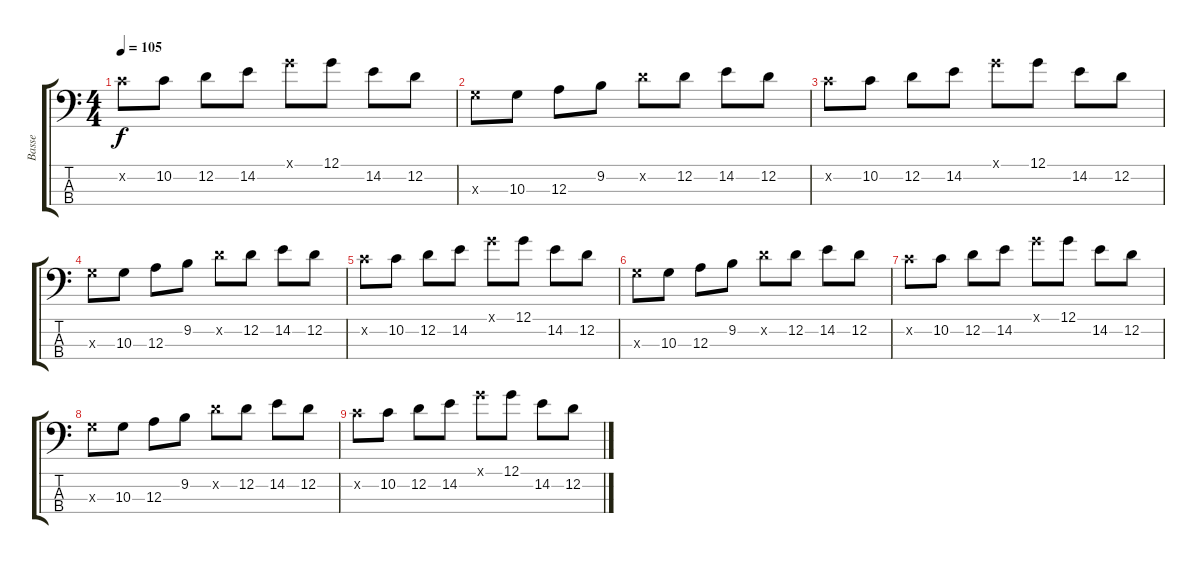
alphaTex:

\track ("Basse" "Basse") {instrument electricbasspick}
\staff {score tabs}
\tuning (G2 D2 A1 E1) {hide}
\ts (4 4)
\tempo 105
\clef f4
\ks c
10.2{x}.8{dy f} 10.2.8 12.2.8 14.2.8 12.1{x}.8 12.1.8 14.2.8 12.2.8 |
10.3{x}.8 10.3.8 12.3.8 9.2.8 12.2{x}.8 12.2.8 14.2.8 12.2.8 |
10.2{x}.8 10.2.8 12.2.8 14.2.8 12.1{x}.8 12.1.8 14.2.8 12.2.8 |
10.3{x}.8 10.3.8 12.3.8 9.2.8 12.2{x}.8 12.2.8 14.2.8 12.2.8 |
10.2{x}.8 10.2.8 12.2.8 14.2.8 12.1{x}.8 12.1.8 14.2.8 12.2.8 |
10.3{x}.8 10.3.8 12.3.8 9.2.8 12.2{x}.8 12.2.8 14.2.8 12.2.8 |
10.2{x}.8 10.2.8 12.2.8 14.2.8 12.1{x}.8 12.1.8 14.2.8 12.2.8 |
10.3{x}.8{volume 0} 10.3.8 12.3.8 9.2.8 12.2{x}.8 12.2.8 14.2.8 12.2.8 |
10.2{x}.8 10.2.8 12.2.8 14.2.8 12.1{x}.8 12.1.8 14.2.8 12.2.8
